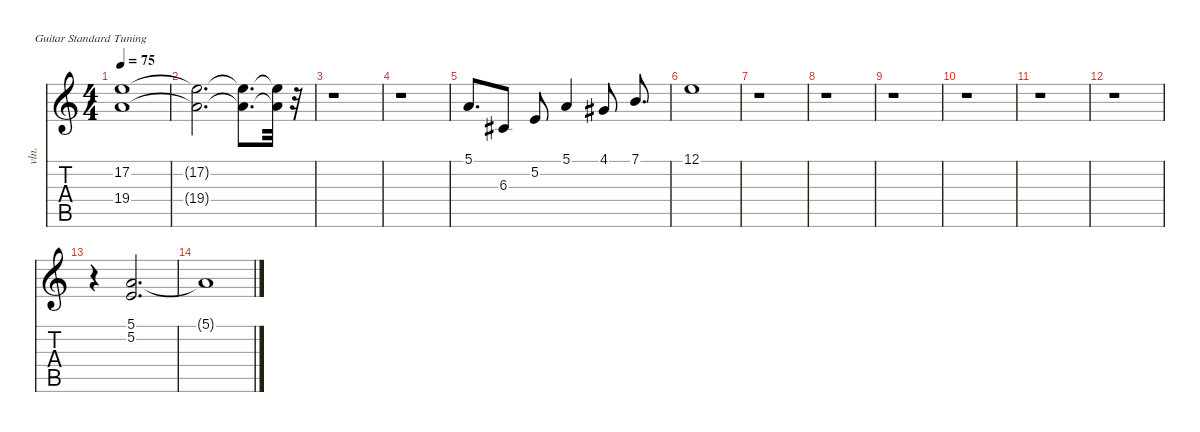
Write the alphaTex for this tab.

\defaultSystemsLayout 4
\hideDynamics
\bracketExtendMode nobrackets
\otherSystemsTrackNameOrientation horizontal
\track ("Keyboards" "vln.") {instrument synthstrings1}
\staff {score tabs}
\tuning (E4 B3 G3 D3 A2 E2)
\ts (4 4)
\tempo 75
\clef g2
\ks c
(17.2 19.4).1{dy f beam Down} |
(17.2{t} 19.4{t}).2{d beam Down} (17.2{t} 19.4{t}).8{d beam Down} (17.2{t} 19.4{t}).32{beam Down} r.32{beam Down} |
r.1{beam Down} |
r.1{beam Down} |
5.1.8{d beam Up} 6.3{acc #}.8{beam Up} 5.2.8{beam Up} 5.1.4{beam Up} 4.1{acc #}.8{beam Up} 7.1.8{d dy ff beam Up} |
12.1.1{dy f beam Down} |
r.1{beam Down} |
r.1{beam Down} |
r.1{beam Down} |
r.1{beam Down} |
r.1{beam Down} |
r.1{beam Down} |
r.4{beam Down} (5.1 5.2).2{d beam Up} |
5.1{t}.1{beam Up}
